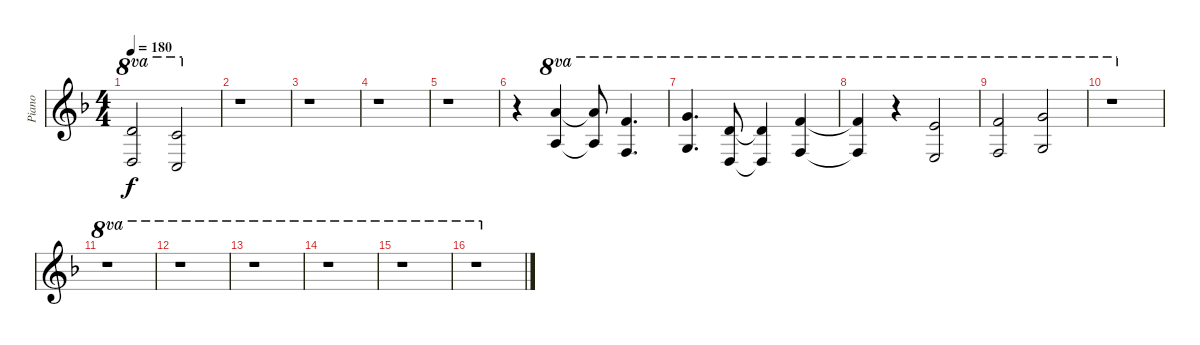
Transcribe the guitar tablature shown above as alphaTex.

\track ("Piano" "Piano") {instrument acousticgrandpiano}
\staff {score}
\tuning (E4 B3 G3 D3 A2 E2) {hide}
\ts (4 4)
\tempo 180
\clef g2
\ks f
(15.2 7.3).2{ot 8va dy f} (17.3 20.6).2{ot 8va} |
r.1 |
r.1 |
r.1 |
r.1 |
r.4 (22.2 24.5).4{ot 8va} (22.2{t} 24.5{t}).8{ot 8va} (18.2 15.4).4{d ot 8va} |
(20.2 12.3).4{d ot 8va} (3.2 19.3).8{ot 8va} (3.2{t} 19.3{t}).4{ot 8va} (6.2 27.4).4{ot 8va} |
(6.2{t} 27.4{t}).4{ot 8va} r.4{ot 8va} (17.2 9.3).2{ot 8va} |
(18.2 10.3).2{ot 8va} (15.1 12.3).2{ot 8va} |
r.1{ot 8va} |
r.1{ot 8va} |
r.1{ot 8va} |
r.1{ot 8va} |
r.1{ot 8va} |
r.1{ot 8va} |
r.1{ot 8va}
